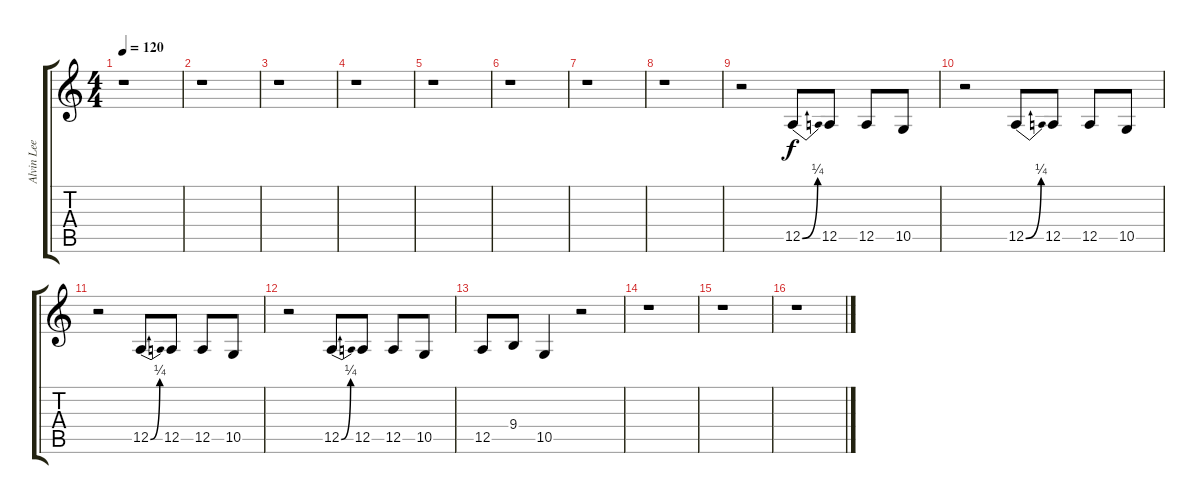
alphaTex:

\track ("Alvin Lee (vocal)" "Alvin Lee ") {instrument flute}
\staff {score tabs}
\tuning (E4 B3 G3 D3 A2 E2) {hide}
\ts (4 4)
\tempo 120
\clef g2
\ks c
r.1{dy f instrument flute} |
r.1 |
r.1 |
r.1 |
r.1 |
r.1 |
r.1 |
r.1 |
r.2 12.5{be (bend 0 0 60 1)}.8 12.5.8 12.5.8 10.5.8 |
r.2 12.5{be (bend 0 0 60 1)}.8 12.5.8 12.5.8 10.5.8 |
r.2 12.5{be (bend 0 0 60 1)}.8 12.5.8 12.5.8 10.5.8 |
r.2 12.5{be (bend 0 0 60 1)}.8 12.5.8 12.5.8 10.5.8 |
12.5.8 9.4.8 10.5.4 r.2 |
r.1 |
r.1 |
r.1
